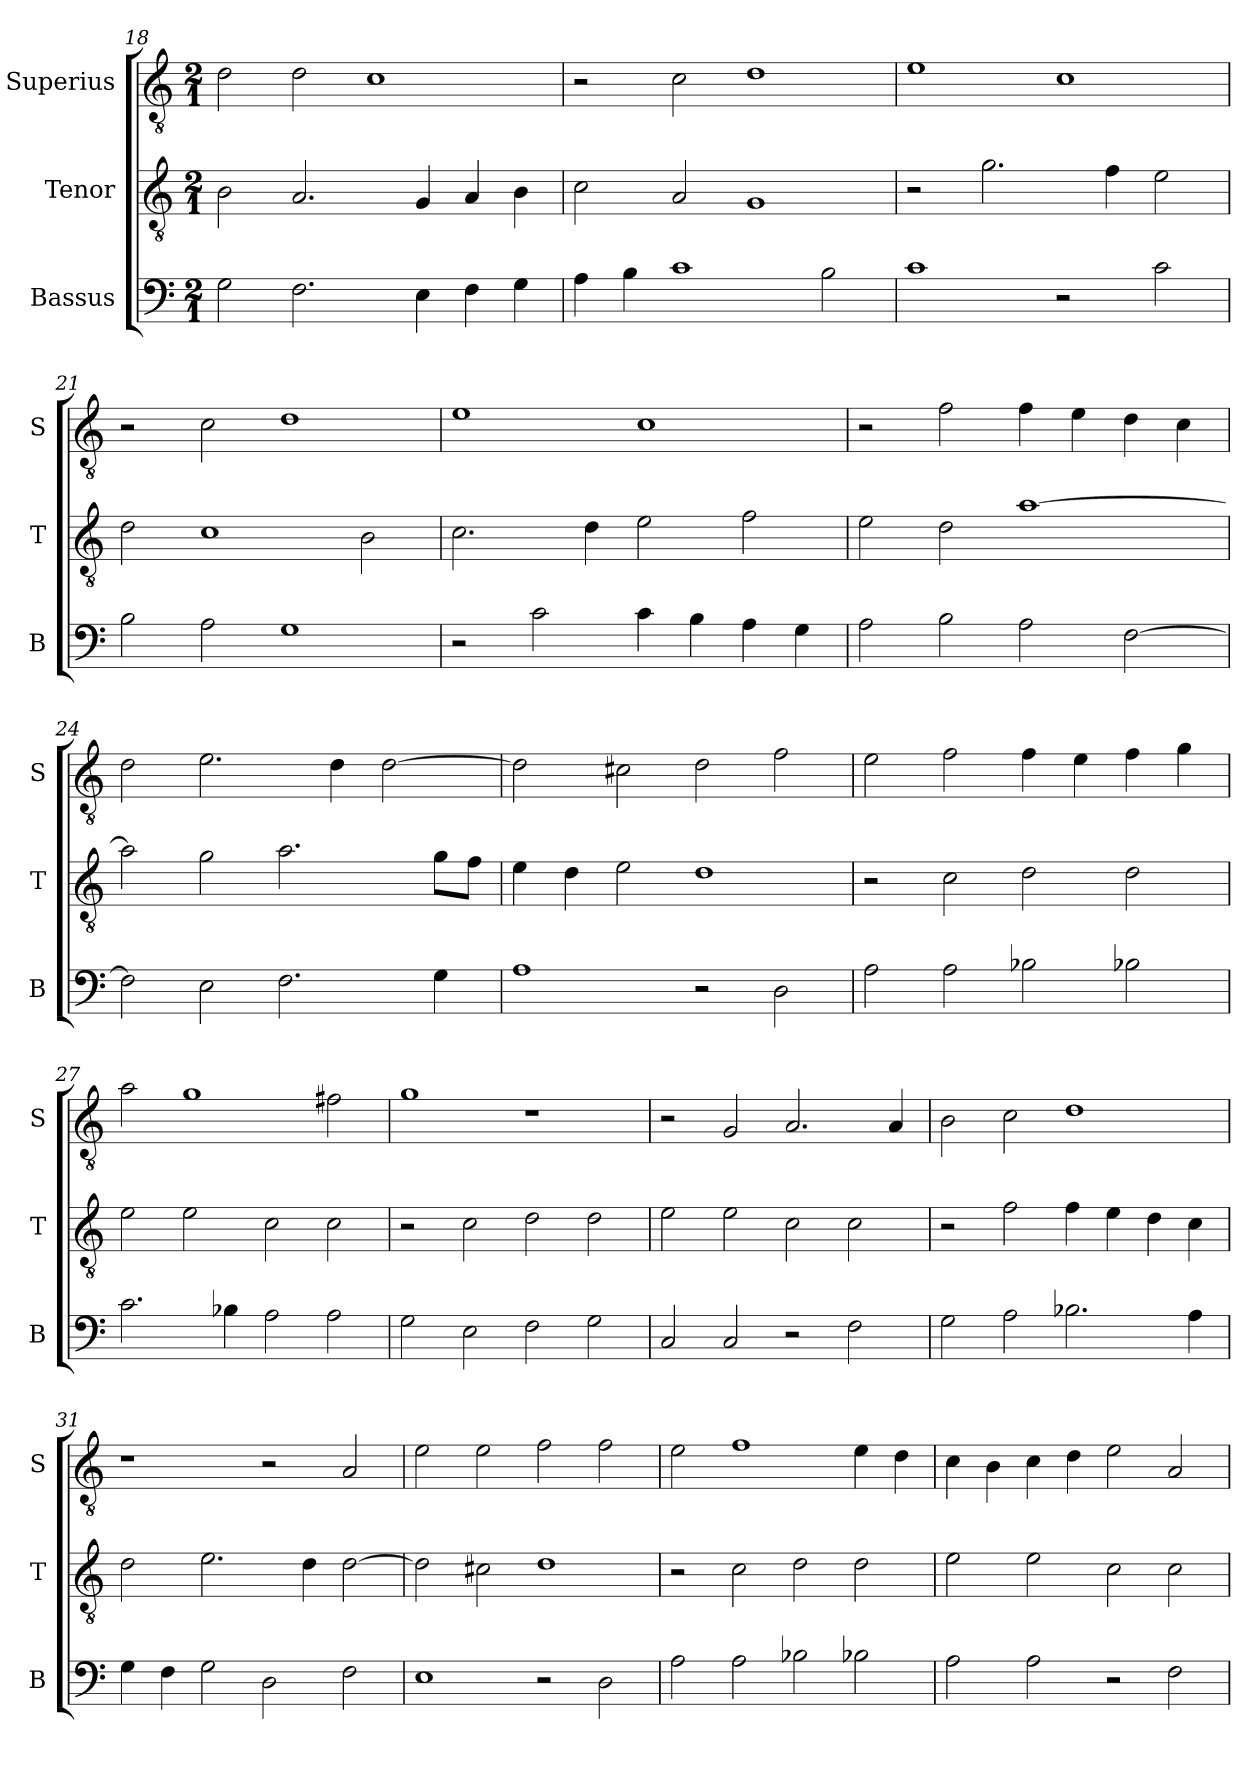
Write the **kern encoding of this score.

**kern	**kern	**kern
*part3	*part2	*part1
*staff3	*staff2	*staff1
*I"Bassus	*I"Tenor	*I"Superius
*I'B	*I'T	*I'S
*clefF4	*clefGv2	*clefGv2
*k[]	*k[]	*k[]
*C:	*C:	*C:
*M2/1	*M2/1	*M2/1
=18	=18	=18
2G	2B	2d
2.F	2.A	2d
.	.	1c
4E	4G	.
4F	4A	.
4G	4B	.
=19	=19	=19
4A	2c	2r
4B	.	.
1c	2A	2c
.	1G	1d
2B	.	.
=20	=20	=20
1c	2r	1e
.	2.g	.
2r	.	1c
.	4f	.
2c	2e	.
=21	=21	=21
2B	2d	2r
2A	1c	2c
1G	.	1d
.	2B	.
=22	=22	=22
2r	2.c	1e
2c	.	.
.	4d	.
4c	2e	1c
4B	.	.
4A	2f	.
4G	.	.
=23	=23	=23
2A	2e	2r
2B	2d	2f
2A	[1a	4f
.	.	4e
[2F	.	4d
.	.	4c
=24	=24	=24
2F]	2a]	2d
2E	2g	2.e
2.F	2.a	.
.	.	4d
.	.	[2d
4G	8gL	.
.	8fJ	.
=25	=25	=25
1A	4e	2d]
.	4d	.
.	2e	2c#X
2r	1d	2d
2D	.	2f
=26	=26	=26
2A	2r	2e
2A	2c	2f
2B-X	2d	4f
.	.	4e
2B-X	2d	4f
.	.	4g
=27	=27	=27
2.c	2e	2a
.	2e	1g
4B-X	.	.
2A	2c	.
2A	2c	2f#X
=28	=28	=28
2G	2r	1g
2E	2c	.
2F	2d	1r
2G	2d	.
=29	=29	=29
2C	2e	2r
2C	2e	2G
2r	2c	2.A
2F	2c	.
.	.	4A
=30	=30	=30
2G	2r	2B
2A	2f	2c
2.B-X	4f	1d
.	4e	.
.	4d	.
4A	4c	.
=31	=31	=31
4G	2d	1r
4F	.	.
2G	2.e	.
2D	.	2r
.	4d	.
2F	[2d	2A
=32	=32	=32
1E	2d]	2e
.	2c#X	2e
2r	1d	2f
2D	.	2f
=33	=33	=33
2A	2r	2e
2A	2c	1f
2B-X	2d	.
2B-X	2d	4e
.	.	4d
=34	=34	=34
2A	2e	4c
.	.	4B
2A	2e	4c
.	.	4d
2r	2c	2e
2F	2c	2A
=	=	=
*-	*-	*-
